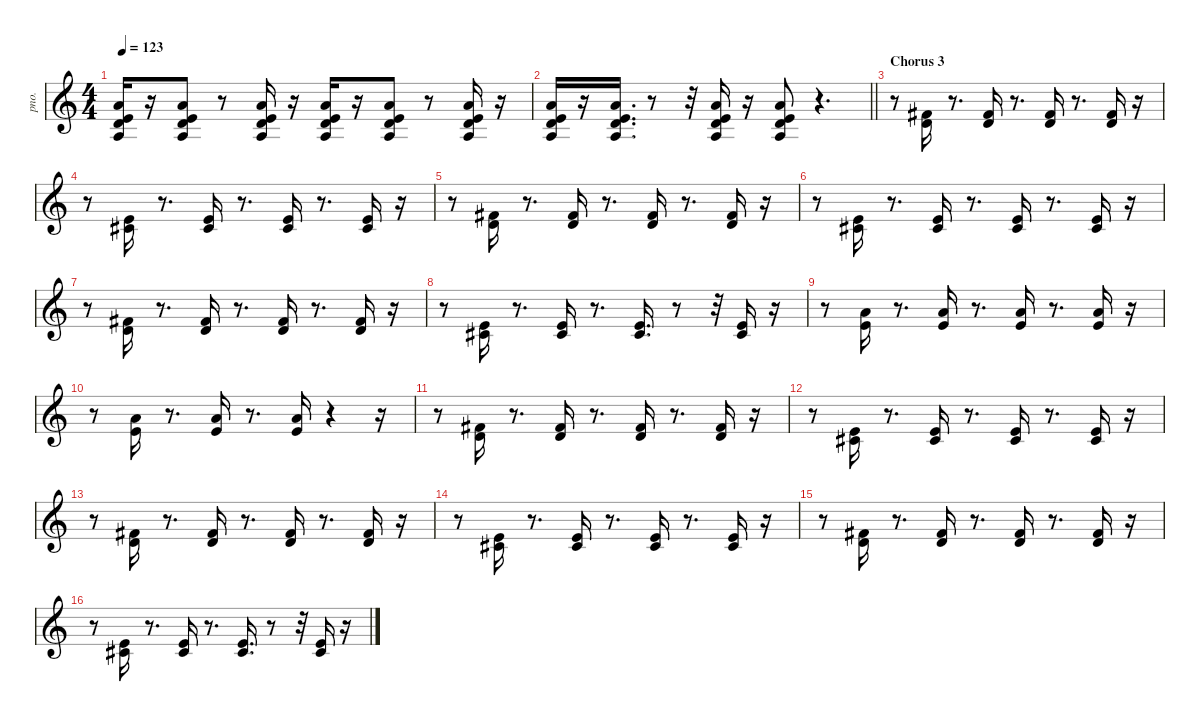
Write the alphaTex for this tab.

\defaultSystemsLayout 4
\hideDynamics
\bracketExtendMode nobrackets
\otherSystemsTrackNameOrientation horizontal
\track ("Piano" "pno.") {instrument brightacousticpiano}
\staff {score}
\tuning (E4 B3 G3 D3 A2 E2)
\ts (4 4)
\tempo 123
\clef g2
\ks c
(5.1 5.2 7.3 7.4).16{dy ff beam Up} r.16{beam Up} (5.1 5.2 7.3 7.4).8{beam Up} r.8{beam Up} (5.1 5.2 7.3 7.4).16{beam Up} r.16{beam Up} (5.1 5.2 7.3 7.4).16{beam Up} r.16{beam Up} (5.1 5.2 7.3 7.4).8{beam Up} r.8{beam Up} (5.1 5.2 7.3 7.4).16{beam Up} r.16{beam Up} |
\barLineRight lightlight
(5.1 5.2 7.3 7.4).16{beam Up} r.16{beam Up} (5.1 5.2 7.3 7.4).16{d beam Up} r.8{beam Up} r.32{beam Up} (5.1 5.2 7.3 7.4).16{beam Up} r.16{beam Up} (5.1 5.2 7.3 7.4).8{beam Up} r.4{d beam Up} |
\section ("" "Chorus 3")
r.8{beam Down} (7.2{acc #} 7.3).16{beam Up} r.8{d beam Up} (7.2{acc #} 7.3).16{beam Up} r.8{d beam Up} (7.2{acc #} 7.3).16{beam Up} r.8{d beam Up} (7.2{acc #} 7.3).16{beam Up} r.16{beam Up} |
r.8{beam Down} (0.1 6.3{acc #}).16{beam Up} r.8{d beam Up} (0.1 6.3{acc #}).16{beam Up} r.8{d beam Up} (0.1 6.3{acc #}).16{beam Up} r.8{d beam Up} (0.1 6.3{acc #}).16{beam Up} r.16{beam Up} |
r.8{beam Down} (7.2{acc #} 7.3).16{beam Up} r.8{d beam Up} (7.2{acc #} 7.3).16{beam Up} r.8{d beam Up} (7.2{acc #} 7.3).16{beam Up} r.8{d beam Up} (7.2{acc #} 7.3).16{beam Up} r.16{beam Up} |
r.8{beam Down} (0.1 6.3{acc #}).16{beam Up} r.8{d beam Up} (0.1 6.3{acc #}).16{beam Up} r.8{d beam Up} (0.1 6.3{acc #}).16{beam Up} r.8{d beam Up} (0.1 6.3{acc #}).16{beam Up} r.16{beam Up} |
r.8{beam Down} (7.2{acc #} 7.3).16{beam Up} r.8{d beam Up} (7.2{acc #} 7.3).16{beam Up} r.8{d beam Up} (7.2{acc #} 7.3).16{beam Up} r.8{d beam Up} (7.2{acc #} 7.3).16{beam Up} r.16{beam Up} |
r.8{beam Down} (0.1 6.3{acc #}).16{beam Up} r.8{d beam Up} (0.1 6.3{acc #}).16{beam Up} r.8{d beam Up} (0.1 6.3{acc #}).16{d beam Up} r.8{beam Up} r.32{beam Up} (0.1 6.3{acc #}).16{beam Up} r.16{beam Up} |
r.8{beam Down} (5.1 5.2).16{beam Up} r.8{d beam Up} (5.1 5.2).16{beam Up} r.8{d beam Up} (5.1 5.2).16{beam Up} r.8{d beam Up} (5.1 5.2).16{beam Up} r.16{beam Up} |
r.8{beam Down} (5.1 5.2).16{beam Up} r.8{d beam Up} (5.1 5.2).16{beam Up} r.8{d beam Up} (5.1 5.2).16{beam Up} r.4{beam Up} r.16{beam Up} |
r.8{beam Down} (7.2{acc #} 7.3).16{beam Up} r.8{d beam Up} (7.2{acc #} 7.3).16{beam Up} r.8{d beam Up} (7.2{acc #} 7.3).16{beam Up} r.8{d beam Up} (7.2{acc #} 7.3).16{beam Up} r.16{beam Up} |
r.8{beam Down} (0.1 6.3{acc #}).16{beam Up} r.8{d beam Up} (0.1 6.3{acc #}).16{beam Up} r.8{d beam Up} (0.1 6.3{acc #}).16{beam Up} r.8{d beam Up} (0.1 6.3{acc #}).16{beam Up} r.16{beam Up} |
r.8{beam Down} (7.2{acc #} 7.3).16{beam Up} r.8{d beam Up} (7.2{acc #} 7.3).16{beam Up} r.8{d beam Up} (7.2{acc #} 7.3).16{beam Up} r.8{d beam Up} (7.2{acc #} 7.3).16{beam Up} r.16{beam Up} |
r.8{beam Down} (0.1 6.3{acc #}).16{beam Up} r.8{d beam Up} (0.1 6.3{acc #}).16{beam Up} r.8{d beam Up} (0.1 6.3{acc #}).16{beam Up} r.8{d beam Up} (0.1 6.3{acc #}).16{beam Up} r.16{beam Up} |
r.8{beam Down} (7.2{acc #} 7.3).16{beam Up} r.8{d beam Up} (7.2{acc #} 7.3).16{beam Up} r.8{d beam Up} (7.2{acc #} 7.3).16{beam Up} r.8{d beam Up} (7.2{acc #} 7.3).16{beam Up} r.16{beam Up} |
r.8{beam Down} (0.1 6.3{acc #}).16{beam Up} r.8{d beam Up} (0.1 6.3{acc #}).16{beam Up} r.8{d beam Up} (0.1 6.3{acc #}).16{d beam Up} r.8{beam Up} r.32{beam Up} (0.1 6.3{acc #}).16{beam Up} r.16{beam Up}
